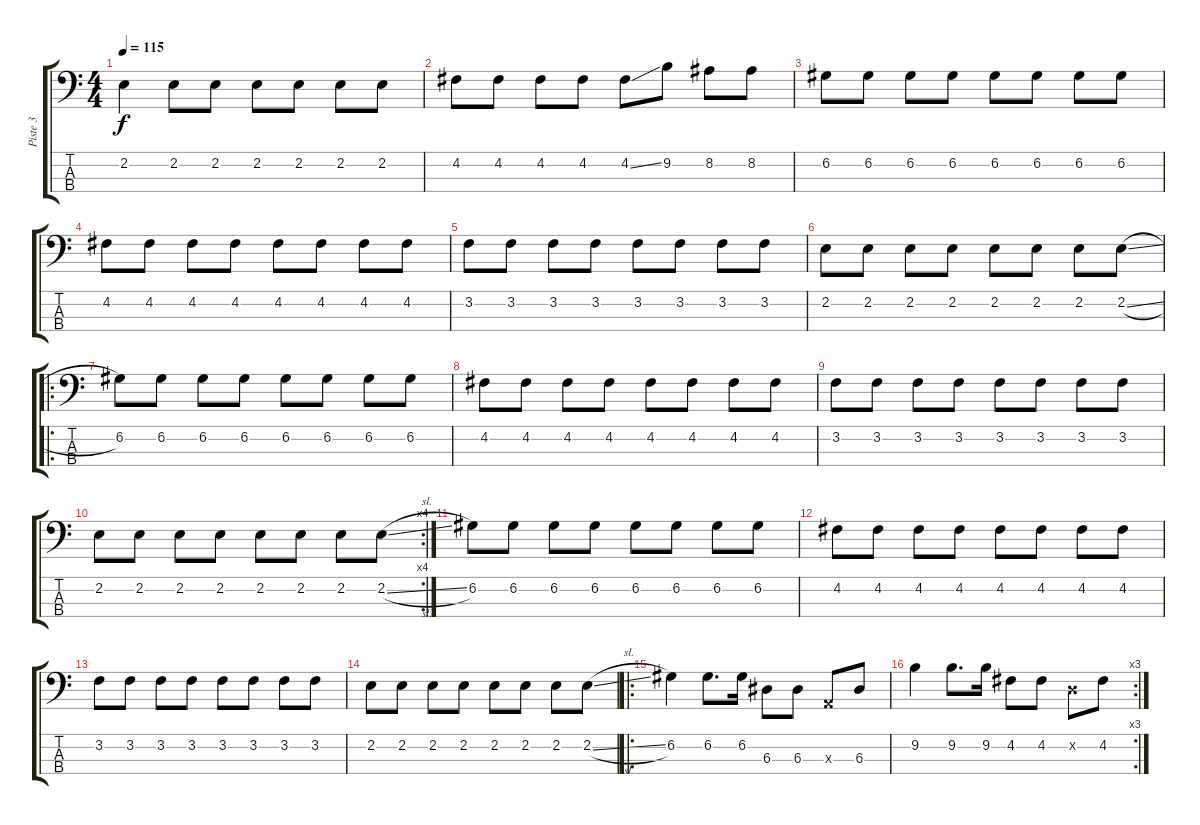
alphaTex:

\track ("Piste 3" "Piste 3") {instrument electricbassfinger}
\staff {score tabs}
\tuning (G2 D2 A1 E1) {hide}
\ts (4 4)
\tempo 115
\clef f4
\ks c
2.2.4{dy f} 2.2.8 2.2.8 2.2.8 2.2.8 2.2.8 2.2.8 |
4.2.8 4.2.8 4.2.8 4.2.8 4.2{ss}.8 9.2.8 8.2.8 8.2.8 |
6.2.8 6.2.8 6.2.8 6.2.8 6.2.8 6.2.8 6.2.8 6.2.8 |
4.2.8 4.2.8 4.2.8 4.2.8 4.2.8 4.2.8 4.2.8 4.2.8 |
3.2.8 3.2.8 3.2.8 3.2.8 3.2.8 3.2.8 3.2.8 3.2.8 |
2.2.8 2.2.8 2.2.8 2.2.8 2.2.8 2.2.8 2.2.8 2.2{sl}.8 |
\ro
6.2.8 6.2.8 6.2.8 6.2.8 6.2.8 6.2.8 6.2.8 6.2.8 |
4.2.8 4.2.8 4.2.8 4.2.8 4.2.8 4.2.8 4.2.8 4.2.8 |
3.2.8 3.2.8 3.2.8 3.2.8 3.2.8 3.2.8 3.2.8 3.2.8 |
\rc 4
2.2.8 2.2.8 2.2.8 2.2.8 2.2.8 2.2.8 2.2.8 2.2{sl}.8 |
6.2.8 6.2.8 6.2.8 6.2.8 6.2.8 6.2.8 6.2.8 6.2.8 |
4.2.8 4.2.8 4.2.8 4.2.8 4.2.8 4.2.8 4.2.8 4.2.8 |
3.2.8 3.2.8 3.2.8 3.2.8 3.2.8 3.2.8 3.2.8 3.2.8 |
2.2.8 2.2.8 2.2.8 2.2.8 2.2.8 2.2.8 2.2.8 2.2{sl}.8 |
\ro
6.2.4 6.2.8{d} 6.2.16 6.3.8 6.3.8 0.3{x}.8 6.3.8 |
\rc 3
9.2.4 9.2.8{d} 9.2.16 4.2.8 4.2.8 0.2{x}.8 4.2.8
